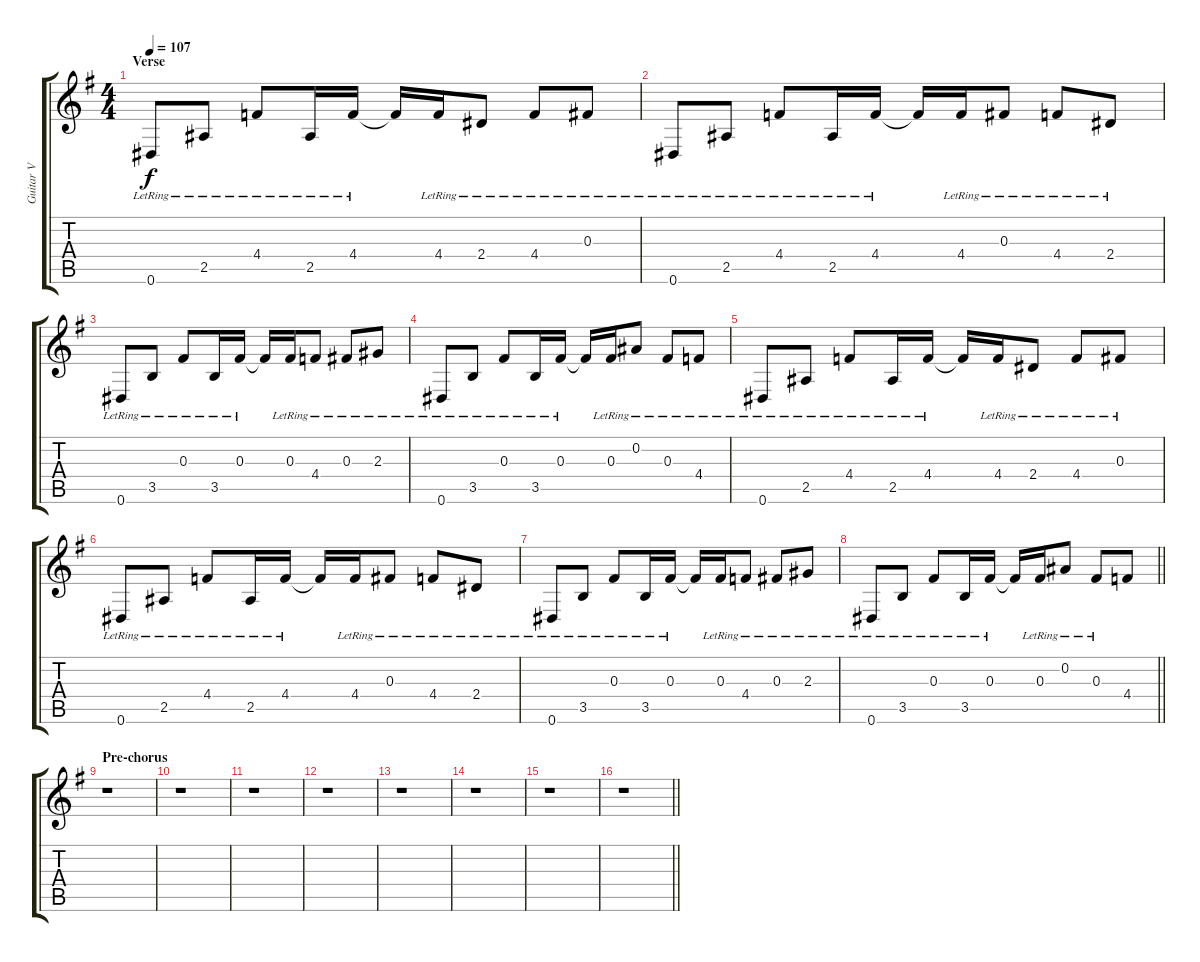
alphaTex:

\track ("Guitar V" "Guitar V") {instrument electricguitarclean}
\staff {score tabs}
\tuning (Eb4 Bb3 Gb3 Db3 Ab2 Eb2) {hide}
\ts (4 4)
\section ("" "Verse")
\tempo 107
\clef g2
\ks eminor
0.6{lr}.8{dy f} 2.5{lr}.8 4.4{lr}.8 2.5{lr}.16 4.4{lr}.16 4.4{t}.16 4.4{lr}.16 2.4{lr}.8 4.4{lr}.8 0.3{lr}.8 |
0.6{lr}.8 2.5{lr}.8 4.4{lr}.8 2.5{lr}.16 4.4{lr}.16 4.4{t}.16 4.4{lr}.16 0.3{lr}.8 4.4{lr}.8 2.4{lr}.8 |
0.6{lr}.8 3.5{lr}.8 0.3{lr}.8 3.5{lr}.16 0.3{lr}.16 0.3{t}.16 0.3{lr}.16 4.4{lr}.8 0.3{lr}.8 2.3{lr}.8 |
0.6{lr}.8 3.5{lr}.8 0.3{lr}.8 3.5{lr}.16 0.3{lr}.16 0.3{t}.16 0.3{lr}.16 0.2{lr}.8 0.3{lr}.8 4.4{lr}.8 |
0.6{lr}.8 2.5{lr}.8 4.4{lr}.8 2.5{lr}.16 4.4{lr}.16 4.4{t}.16 4.4{lr}.16 2.4{lr}.8 4.4{lr}.8 0.3{lr}.8 |
0.6{lr}.8 2.5{lr}.8 4.4{lr}.8 2.5{lr}.16 4.4{lr}.16 4.4{t}.16 4.4{lr}.16 0.3{lr}.8 4.4{lr}.8 2.4{lr}.8 |
0.6{lr}.8 3.5{lr}.8 0.3{lr}.8 3.5{lr}.16 0.3{lr}.16 0.3{t}.16 0.3{lr}.16 4.4{lr}.8 0.3{lr}.8 2.3{lr}.8 |
\barLineRight lightlight
0.6{lr}.8 3.5{lr}.8 0.3{lr}.8 3.5{lr}.16 0.3{lr}.16 0.3{t}.16 0.3{lr}.16 0.2{lr}.8 0.3{lr}.8 4.4.8 |
\section ("" "Pre-chorus")
r.1 |
r.1 |
r.1 |
r.1 |
r.1 |
r.1 |
r.1 |
\barLineRight lightlight
r.1
